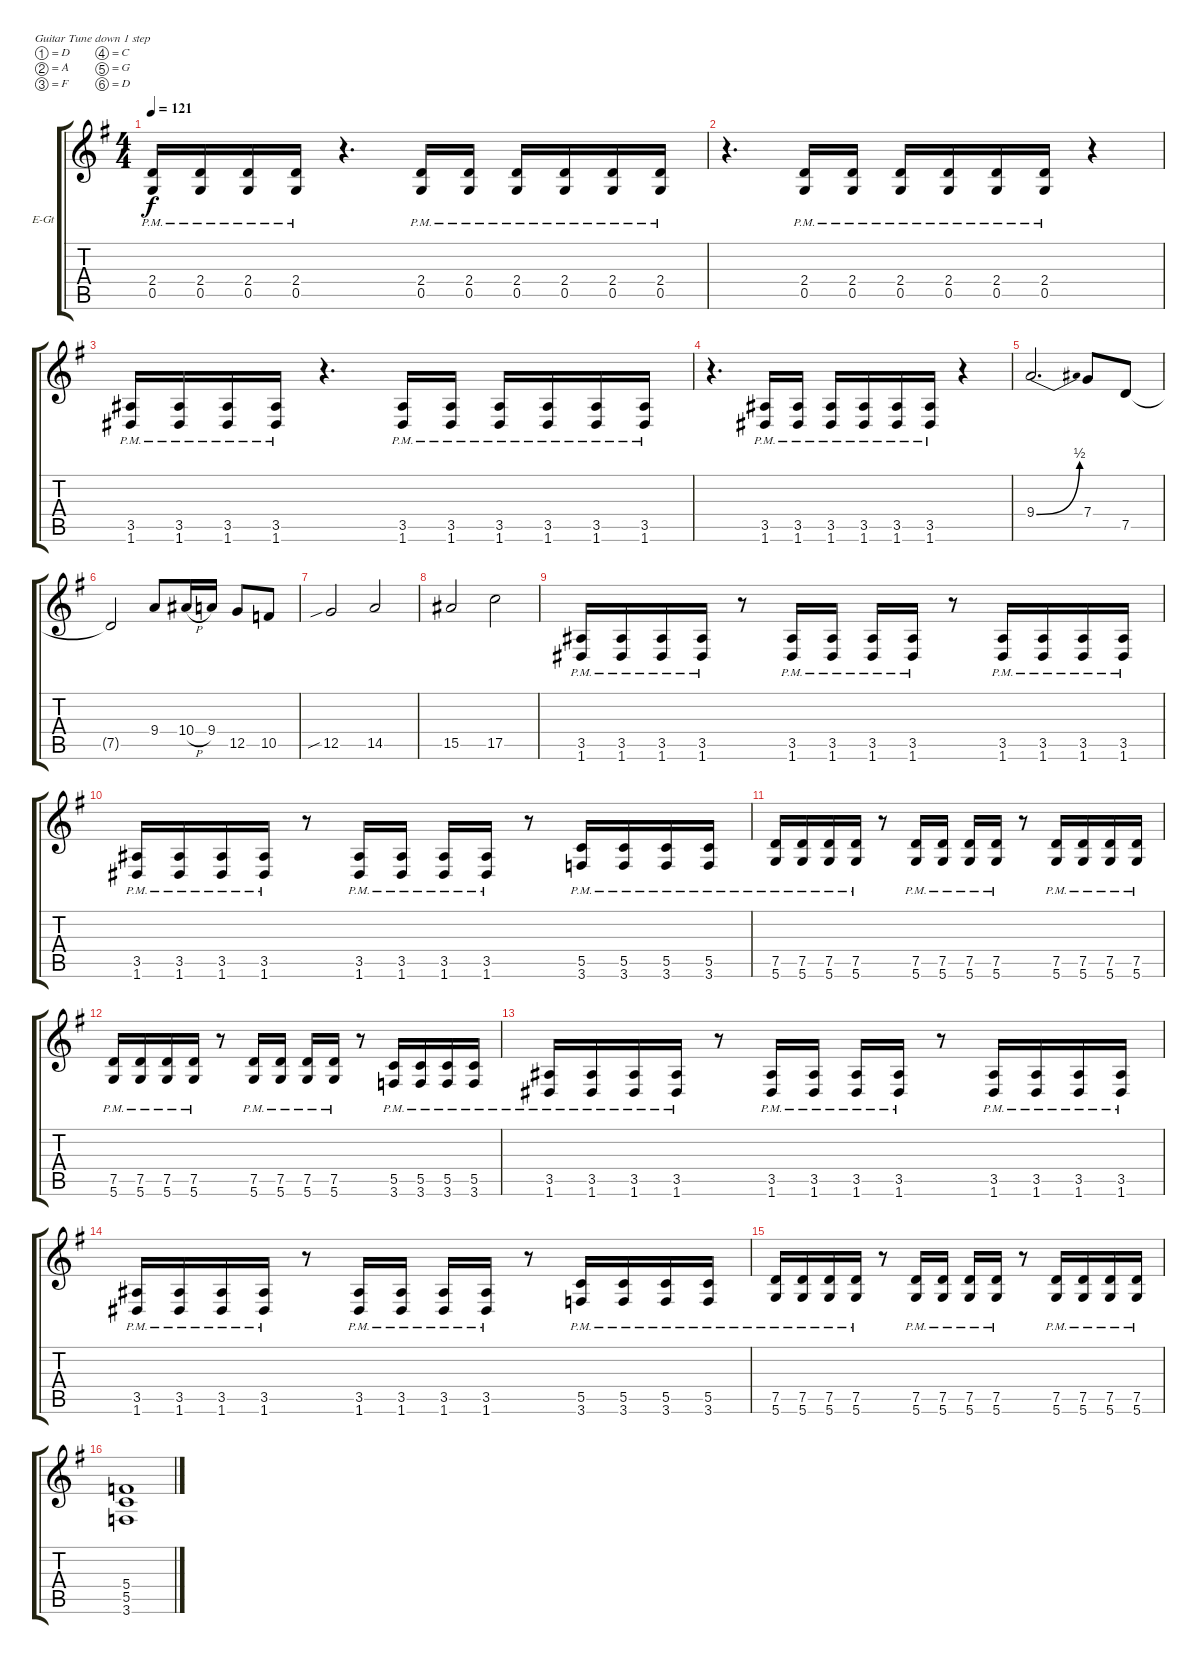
\bracketExtendMode groupsimilarinstruments
\firstSystemTrackNameOrientation horizontal
\otherSystemsTrackNameOrientation horizontal
\track ("Steven Solos" "E-Gt") {instrument overdrivenguitar}
\staff {score tabs}
\tuning (D4 A3 F3 C3 G2 D2)
\ts (4 4)
\tempo 121
\clef g2
\scale
0.333333
\ks g
(2.4{pm} 0.5{pm}).16{dy f} (2.4{pm} 0.5{pm}).16 (2.4{pm} 0.5{pm}).16 (2.4{pm} 0.5{pm}).16 r.4{d} (2.4{pm} 0.5{pm}).16 (2.4{pm} 0.5{pm}).16 (2.4{pm} 0.5{pm}).16 (2.4{pm} 0.5{pm}).16 (2.4{pm} 0.5{pm}).16 (2.4{pm} 0.5{pm}).16 |
\scale
0.333333 r.4{d} (2.4{pm} 0.5{pm}).16 (2.4{pm} 0.5{pm}).16 (2.4{pm} 0.5{pm}).16 (2.4{pm} 0.5{pm}).16 (2.4{pm} 0.5{pm}).16 (2.4{pm} 0.5{pm}).16 r.4 |
\scale
0.333333 (3.5{pm} 1.6{pm}).16 (3.5{pm} 1.6{pm}).16 (3.5{pm} 1.6{pm}).16 (3.5{pm} 1.6{pm}).16 r.4{d} (3.5{pm} 1.6{pm}).16 (3.5{pm} 1.6{pm}).16 (3.5{pm} 1.6{pm}).16 (3.5{pm} 1.6{pm}).16 (3.5{pm} 1.6{pm}).16 (3.5{pm} 1.6{pm}).16 |
\scale
0.333333 r.4{d} (3.5{pm} 1.6{pm}).16 (3.5{pm} 1.6{pm}).16 (3.5{pm} 1.6{pm}).16 (3.5{pm} 1.6{pm}).16 (3.5{pm} 1.6{pm}).16 (3.5{pm} 1.6{pm}).16 r.4 |
\scale
0.333333 9.4{be (bend 0 0 60 2)}.2{d} 7.4.8 7.5.8 |
\scale
0.333333 7.5{t}.2 9.4.8 10.4{h}.16 9.4.16 12.5.8 10.5.8 |
\scale
0.333333 12.5{sib}.2 14.5.2 |
\scale
0.333333 15.5.2 17.5.2 |
\scale
0.333333 (3.5{pm} 1.6{pm}).16 (3.5{pm} 1.6{pm}).16 (3.5{pm} 1.6{pm}).16 (3.5{pm} 1.6{pm}).16 r.8 (3.5{pm} 1.6{pm}).16 (3.5{pm} 1.6{pm}).16 (3.5{pm} 1.6{pm}).16 (3.5{pm} 1.6{pm}).16 r.8 (3.5{pm} 1.6{pm}).16 (3.5{pm} 1.6{pm}).16 (3.5{pm} 1.6{pm}).16 (3.5{pm} 1.6{pm}).16 |
\scale
0.333333 (3.5{pm} 1.6{pm}).16 (3.5{pm} 1.6{pm}).16 (3.5{pm} 1.6{pm}).16 (3.5{pm} 1.6{pm}).16 r.8 (3.5{pm} 1.6{pm}).16 (3.5{pm} 1.6{pm}).16 (3.5{pm} 1.6{pm}).16 (3.5{pm} 1.6{pm}).16 r.8 (5.5{pm} 3.6{pm}).16 (5.5{pm} 3.6{pm}).16 (5.5{pm} 3.6{pm}).16 (5.5{pm} 3.6{pm}).16 |
\scale
0.333333 (7.5{pm} 5.6{pm}).16 (7.5{pm} 5.6{pm}).16 (7.5{pm} 5.6{pm}).16 (7.5{pm} 5.6{pm}).16 r.8 (7.5{pm} 5.6{pm}).16 (7.5{pm} 5.6{pm}).16 (7.5{pm} 5.6{pm}).16 (7.5{pm} 5.6{pm}).16 r.8 (7.5{pm} 5.6{pm}).16 (7.5{pm} 5.6{pm}).16 (7.5{pm} 5.6{pm}).16 (7.5{pm} 5.6{pm}).16 |
\scale
0.333333 (7.5{pm} 5.6{pm}).16 (7.5{pm} 5.6{pm}).16 (7.5{pm} 5.6{pm}).16 (7.5{pm} 5.6{pm}).16 r.8 (7.5{pm} 5.6{pm}).16 (7.5{pm} 5.6{pm}).16 (7.5{pm} 5.6{pm}).16 (7.5{pm} 5.6{pm}).16 r.8 (5.5{pm} 3.6{pm}).16 (5.5{pm} 3.6{pm}).16 (5.5{pm} 3.6{pm}).16 (5.5{pm} 3.6{pm}).16 |
\scale
0.333333 (3.5{pm} 1.6{pm}).16 (3.5{pm} 1.6{pm}).16 (3.5{pm} 1.6{pm}).16 (3.5{pm} 1.6{pm}).16 r.8 (3.5{pm} 1.6{pm}).16 (3.5{pm} 1.6{pm}).16 (3.5{pm} 1.6{pm}).16 (3.5{pm} 1.6{pm}).16 r.8 (3.5{pm} 1.6{pm}).16 (3.5{pm} 1.6{pm}).16 (3.5{pm} 1.6{pm}).16 (3.5{pm} 1.6{pm}).16 |
\scale
0.333333 (3.5{pm} 1.6{pm}).16 (3.5{pm} 1.6{pm}).16 (3.5{pm} 1.6{pm}).16 (3.5{pm} 1.6{pm}).16 r.8 (3.5{pm} 1.6{pm}).16 (3.5{pm} 1.6{pm}).16 (3.5{pm} 1.6{pm}).16 (3.5{pm} 1.6{pm}).16 r.8 (5.5{pm} 3.6{pm}).16 (5.5{pm} 3.6{pm}).16 (5.5{pm} 3.6{pm}).16 (5.5{pm} 3.6{pm}).16 |
\scale
0.333333 (7.5{pm} 5.6{pm}).16 (7.5{pm} 5.6{pm}).16 (7.5{pm} 5.6{pm}).16 (7.5{pm} 5.6{pm}).16 r.8 (7.5{pm} 5.6{pm}).16 (7.5{pm} 5.6{pm}).16 (7.5{pm} 5.6{pm}).16 (7.5{pm} 5.6{pm}).16 r.8 (7.5{pm} 5.6{pm}).16 (7.5{pm} 5.6{pm}).16 (7.5{pm} 5.6{pm}).16 (7.5{pm} 5.6{pm}).16 |
\scale
0.333333 (5.4 5.5 3.6).1
